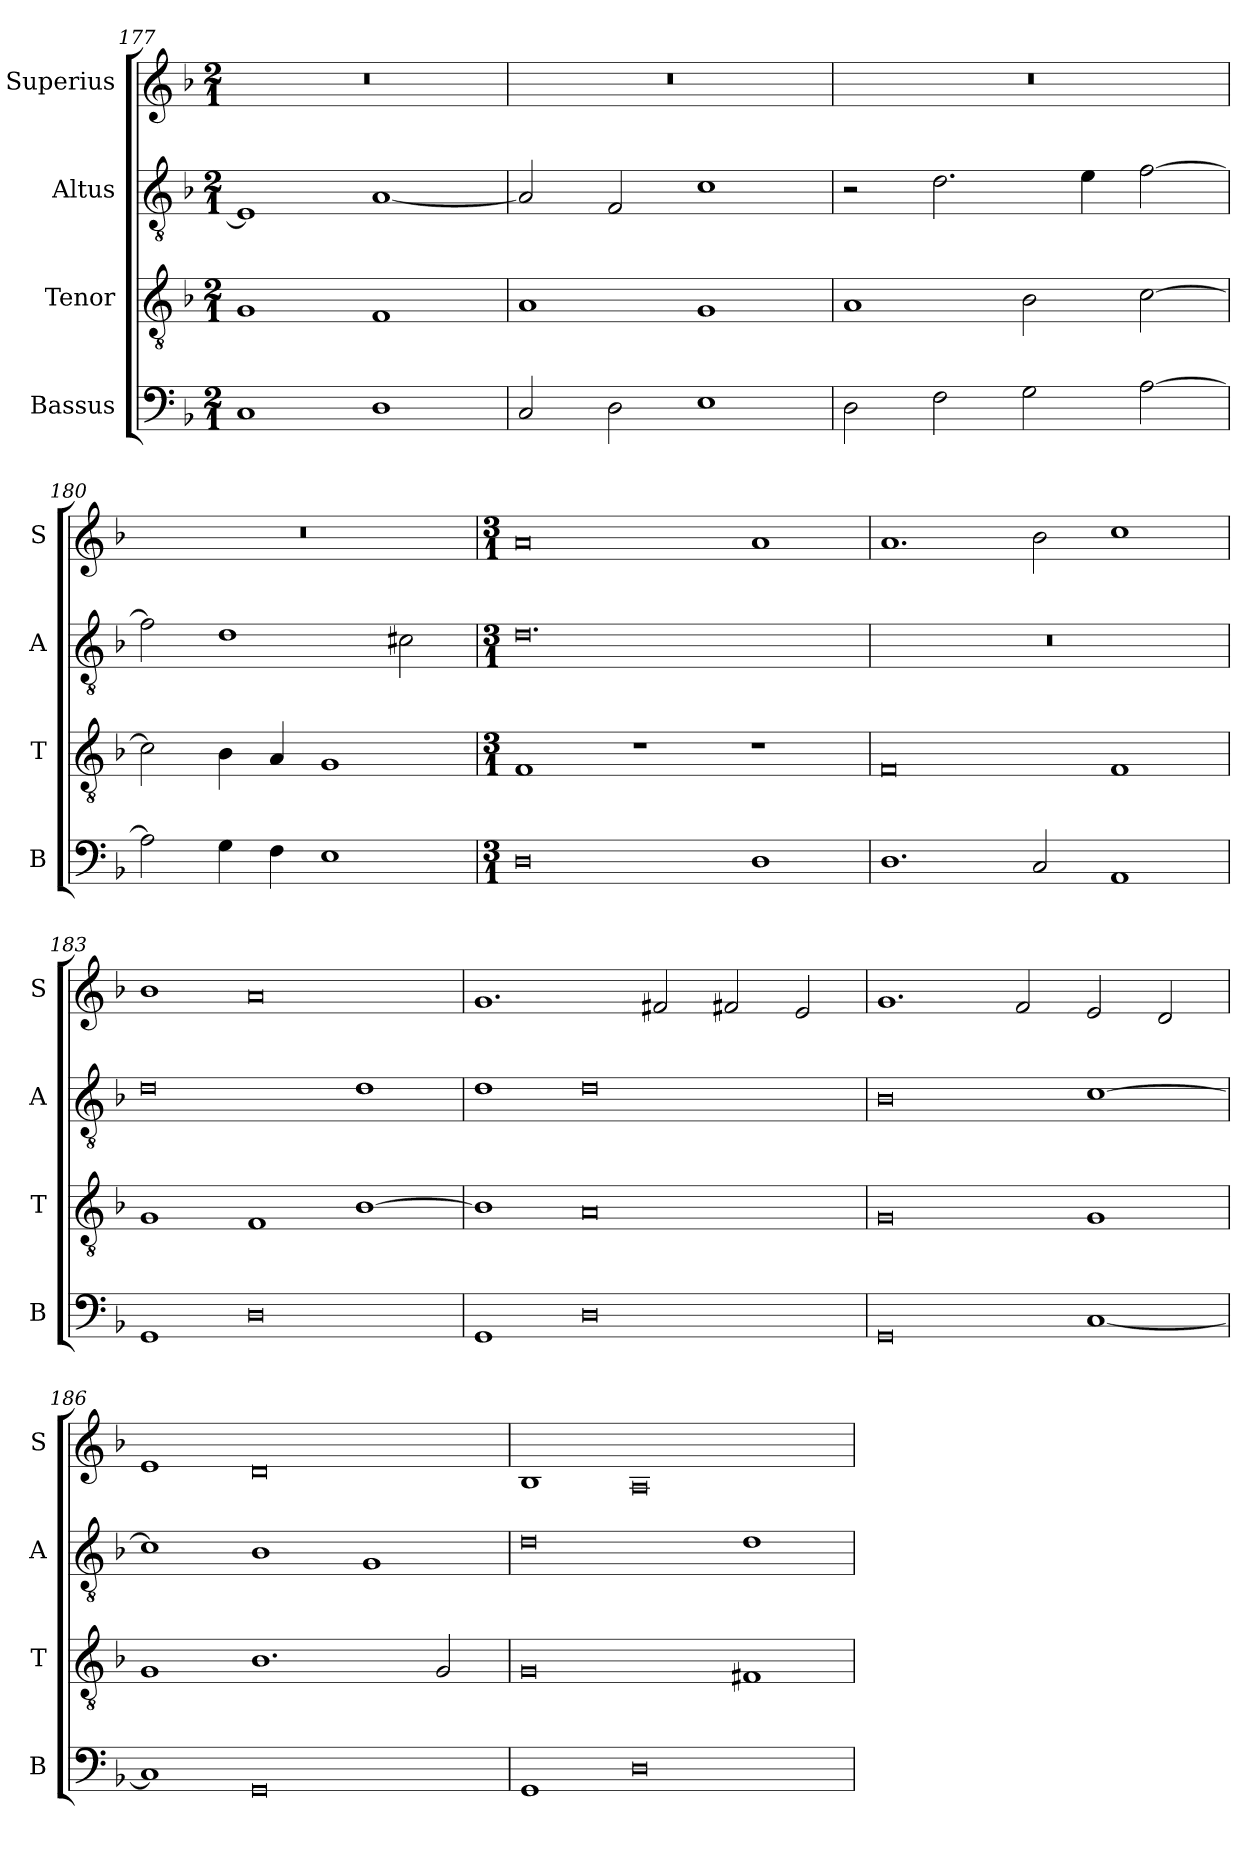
**kern	**kern	**kern	**kern
*part4	*part3	*part2	*part1
*staff4	*staff3	*staff2	*staff1
*I"Bassus	*I"Tenor	*I"Altus	*I"Superius
*I'B	*I'T	*I'A	*I'S
*clefF4	*clefGv2	*clefGv2	*clefG2
*k[b-]	*k[b-]	*k[b-]	*k[b-]
*M2/1	*M2/1	*M2/1	*M2/1
=177	=177	=177	=177
1C	1G	1E]	0r
1D	1F	[1A	.
=178	=178	=178	=178
2C/	1A	2A/]	0r
2D\	.	2F/	.
1E	1G	1c	.
=179	=179	=179	=179
2D\	1A	2r	0r
2F\	.	2.d\	.
2G\	2B-\	.	.
.	.	4e\	.
[2A\	[2c\	[2f\	.
=180	=180	=180	=180
2A\]	2c\]	2f\]	0r
4G\	4B-\	1d	.
4F\	4A/	.	.
1E	1G	.	.
.	.	2c#X\	.
=181	=181	=181	=181
*M3/1	*M3/1	*M3/1	*M3/1
0D	1F	0.d	0a
.	1r	.	.
1D	1r	.	1a
=182	=182	=182	=182
1.D	0F	0.r	1.a
2C/	.	.	2b-\
1AA	1F	.	1cc
=183	=183	=183	=183
1GG	1G	0d	1b-
0D	1F	.	0a
.	[1B-	1d	.
=184	=184	=184	=184
1GG	1B-]	1d	1.g
0D	0A	0d	.
.	.	.	2f#X/
.	.	.	2f#X/
.	.	.	2e/
=185	=185	=185	=185
0GG	0G	0B-	1.g
.	.	.	2f/
[1C	1G	[1c	2e/
.	.	.	2d/
=186	=186	=186	=186
1C]	1G	1c]	1e
0GG	1.B-	1B-	0d
.	.	1G	.
.	2G/	.	.
=187	=187	=187	=187
1GG	0G	0d	1B-
0D	.	.	0A
.	1F#X	1d	.
=	=	=	=
*-	*-	*-	*-
